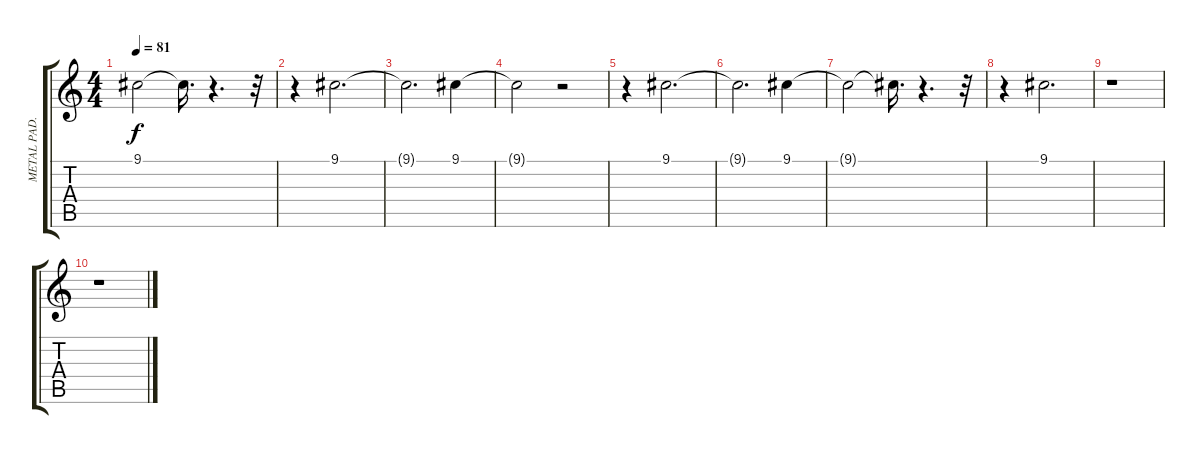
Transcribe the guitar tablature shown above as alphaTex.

\track ("METAL PAD." "METAL PAD.") {instrument pad6metallic}
\staff {score tabs}
\tuning (E4 B3 G3 D3 A2 E2) {hide}
\ts (4 4)
\tempo 81
\clef g2
\ks c
9.1{t}.2{dy f} 9.1{t}.16{d} r.4{d} r.32 |
r.4 9.1.2{d} |
9.1{t}.2{d} 9.1.4 |
9.1{t}.2 r.2 |
r.4 9.1.2{d} |
9.1{t}.2{d} 9.1.4 |
9.1{t}.2 9.1{t}.16{d} r.4{d} r.32 |
r.4 9.1.2{d} |
r.1 |
r.1
